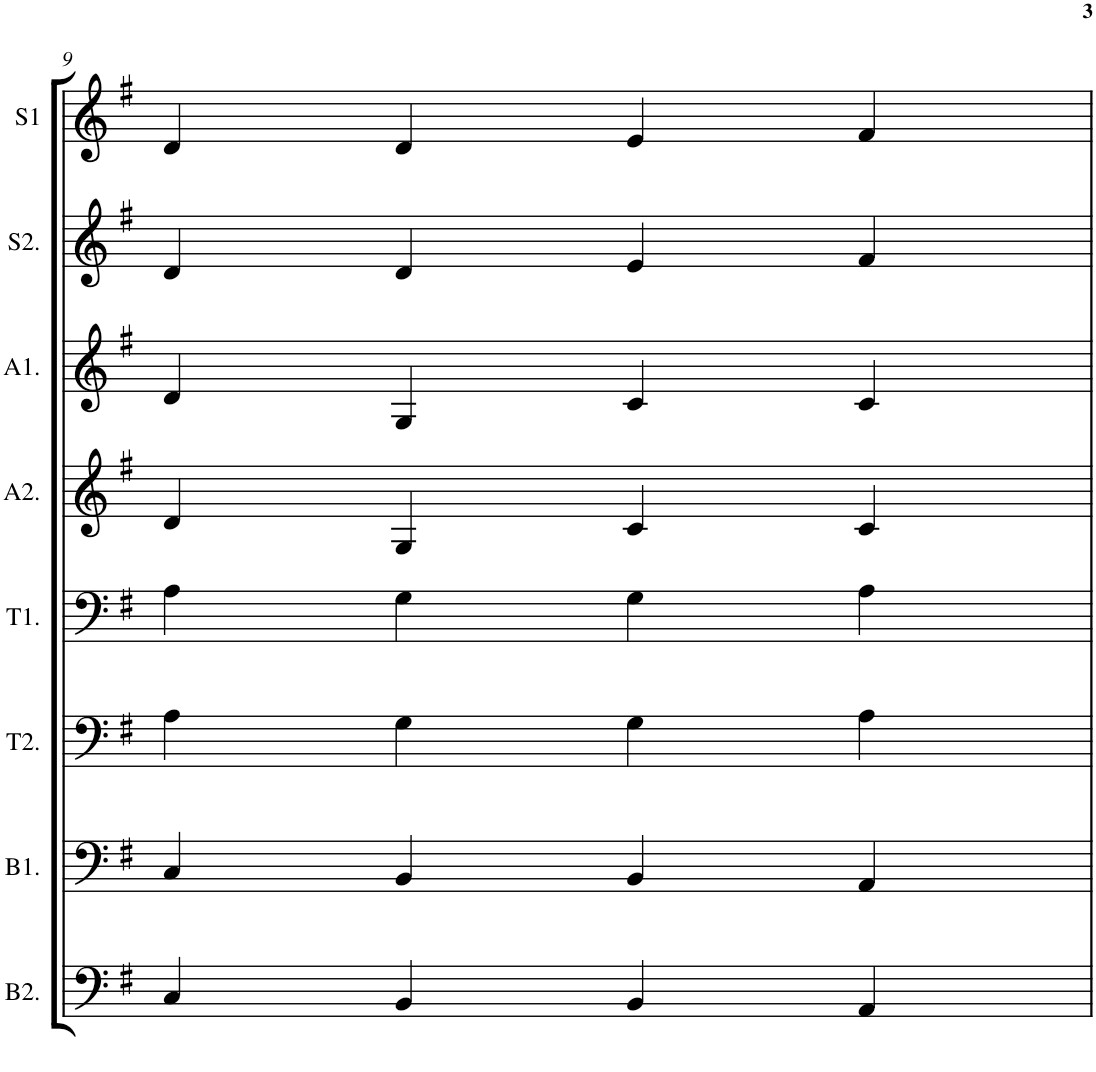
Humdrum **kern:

**kern	**kern	**kern	**kern	**kern	**kern	**kern	**kern
*part8	*part7	*part6	*part5	*part4	*part3	*part2	*part1
*staff8	*staff7	*staff6	*staff5	*staff4	*staff3	*staff2	*staff1
*I"Bass 2	*I"Bass 1	*I"Ten. 2	*I"Ten. 1	*I"Alto 2	*I"Alto 1	*I"Sop. 2	*I"Sop. 1
*I'B2.	*I'B1.	*I'T2.	*I'T1.	*I'A2.	*I'A1.	*I'S2.	*I'S1
!!LO:PB:g=z
*clefF4	*clefF4	*clefF4	*clefF4	*clefG2	*clefG2	*clefG2	*clefG2
*k[f#]	*k[f#]	*k[f#]	*k[f#]	*k[f#]	*k[f#]	*k[f#]	*k[f#]
*G:	*G:	*G:	*G:	*G:	*G:	*G:	*G:
*M4/4	*M4/4	*M4/4	*M4/4	*M4/4	*M4/4	*M4/4	*M4/4
=9	=9	=9	=9	=9	=9	=9	=9
4C/	4C/	4A\	4A\	4d/	4d/	4d/	4d/
4BB/	4BB/	4G\	4G\	4G/	4G/	4d/	4d/
4BB/	4BB/	4G\	4G\	4c/	4c/	4e/	4e/
4AA/	4AA/	4A\	4A\	4c/	4c/	4f#/	4f#/
=	=	=	=	=	=	=	=
*-	*-	*-	*-	*-	*-	*-	*-
